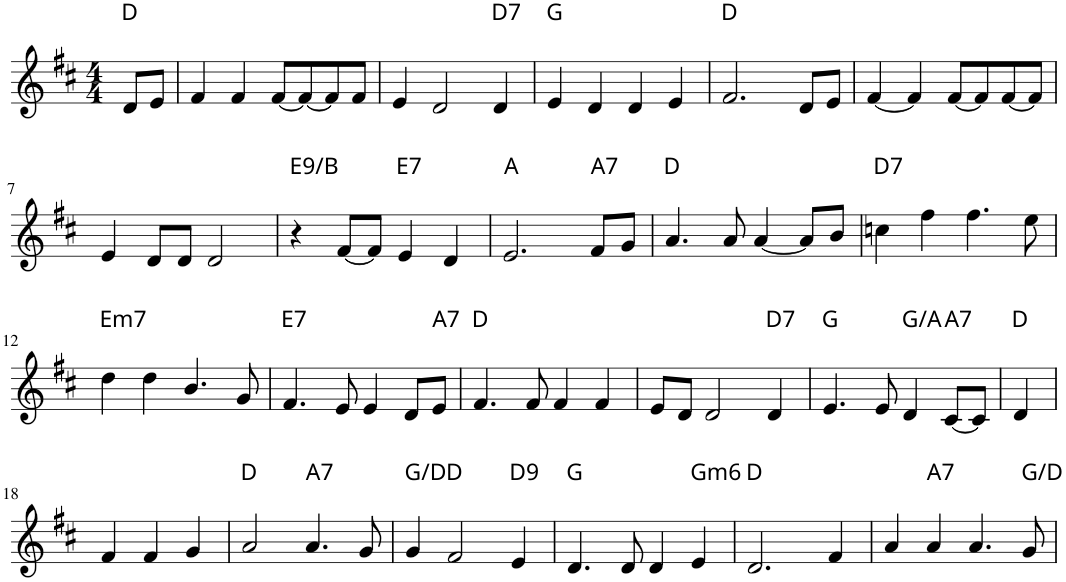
**kern
*part1
*staff1
*I"Voice
*I'Voice
*clefG2
*k[f#c#]
*D:
*M4/4
=1
!LO:TX:a:t=D
8d/L
8e/J
=2
4f#/
4f#/
[8f#/L
8f#/_
8f#/]
8f#/J
=3
4e/
2d/
!LO:TX:a:t=D7
4d/
=4
!LO:TX:a:t=G
4e/
4d/
4d/
4e/
=5
!LO:TX:a:t=D
2.f#/
8d/L
8e/J
=6
[4f#/
4f#/]
[8f#/L
8f#/]
[8f#/
8f#/J]
!!LO:LB:g=z
=7
4e/
8d/L
8d/J
2d/
=8
!LO:TX:a:t=E9/B
4r
[8f#/L
8f#/J]
!LO:TX:a:t=E7
4e/
4d/
=9
!LO:TX:a:t=A
2.e/
!LO:TX:a:t=A7
8f#/L
8g/J
=10
!LO:TX:a:t=D
4.a/
8a/
[4a/
8a/L]
8b/J
=11
!LO:TX:a:t=D7
4ccn\
4ff#\
4.ff#\
8ee\
!!LO:LB:g=z
=12
!LO:TX:a:t=Em7
4dd\
4dd\
4.b/
8g/
=13
!LO:TX:a:t=E7
4.f#/
8e/
4e/
8d/L
!LO:TX:a:t=A7
8e/J
=14
!LO:TX:a:t=D
4.f#/
8f#/
4f#/
4f#/
=15
8e/L
8d/J
2d/
!LO:TX:a:t=D7
4d/
=16
!LO:TX:a:t=G
4.e/
8e/
!LO:TX:a:t=G/A
4d/
!LO:TX:a:t=A7
[8c#/L
8c#/J]
=17
!LO:TX:a:t=D
4d/
!!LO:LB:g=z
=18
4f#/
4f#/
4g/
=19
!LO:TX:a:t=D
2a/
!LO:TX:a:t=A7
4.a/
8g/
=20
!LO:TX:a:t=G/D
4g/
!LO:TX:a:t=D
2f#/
!LO:TX:a:t=D9
4e/
=21
!LO:TX:a:t=G
4.d/
8d/
4d/
!LO:TX:a:t=Gm6
4e/
=22
!LO:TX:a:t=D
2.d/
4f#/
=23
4a/
!LO:TX:a:t=A7
4a/
4.a/
!LO:TX:a:t=G/D
8g/
=
*-
